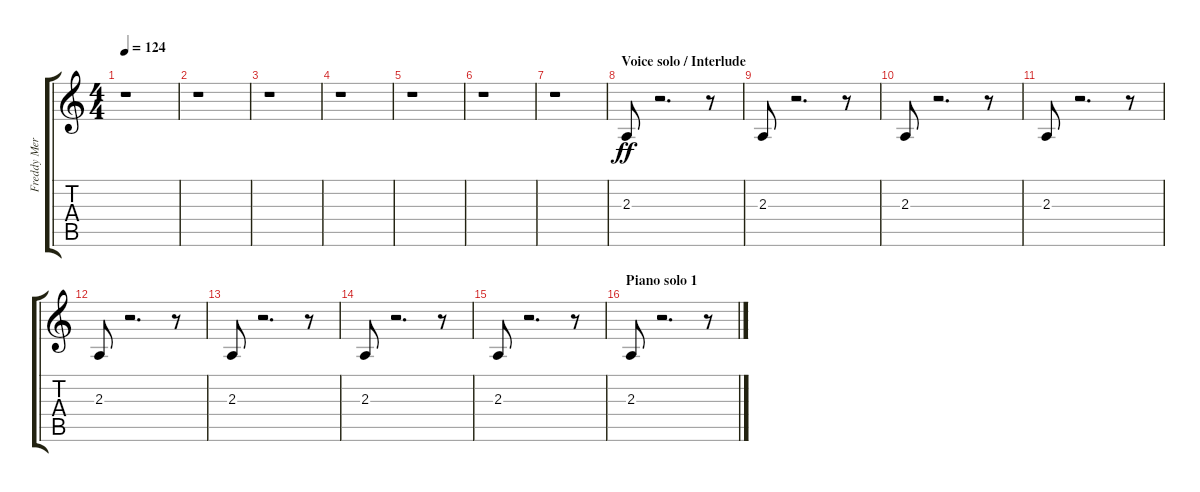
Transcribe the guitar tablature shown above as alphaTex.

\track ("Freddy Mercury / Synths." "Freddy Mer") {instrument lead3calliope}
\staff {score tabs}
\tuning (E4 B3 G3 D3 A2 E2) {hide}
\ts (4 4)
\tempo 124
\clef g2
\ks c
r.1{dy ff} |
r.1 |
r.1 |
r.1 |
r.1 |
r.1 |
r.1 |
\section ("" "Voice solo / Interlude")
2.3.8 r.2{d} r.8 |
2.3.8 r.2{d} r.8 |
2.3.8 r.2{d} r.8 |
2.3.8 r.2{d} r.8 |
2.3.8 r.2{d} r.8 |
2.3.8 r.2{d} r.8 |
2.3.8 r.2{d} r.8 |
2.3.8 r.2{d} r.8 |
\section ("" "Piano solo 1")
2.3.8 r.2{d} r.8
